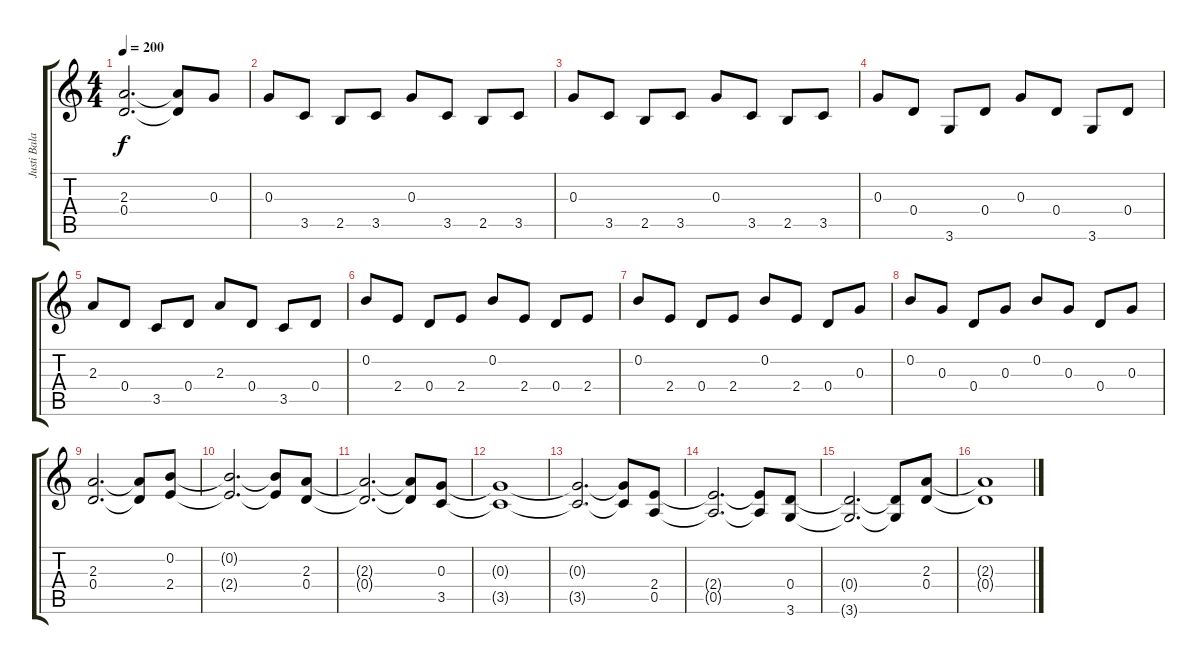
\track ("Justi Bala" "Justi Bala") {instrument overdrivenguitar}
\staff {score tabs}
\tuning (E4 B3 G3 D3 A2 E2) {hide}
\ts (4 4)
\tempo 200
\clef g2
\ks c
(2.3{t} 0.4{t}).2{d dy f} (2.3{t} 0.4{t}).8 0.3.8 |
0.3.8 3.5.8 2.5.8 3.5.8 0.3.8 3.5.8 2.5.8 3.5.8 |
0.3.8 3.5.8 2.5.8 3.5.8 0.3.8 3.5.8 2.5.8 3.5.8 |
0.3.8 0.4.8 3.6.8 0.4.8 0.3.8 0.4.8 3.6.8 0.4.8 |
2.3.8 0.4.8 3.5.8 0.4.8 2.3.8 0.4.8 3.5.8 0.4.8 |
0.2.8 2.4.8 0.4.8 2.4.8 0.2.8 2.4.8 0.4.8 2.4.8 |
0.2.8 2.4.8 0.4.8 2.4.8 0.2.8 2.4.8 0.4.8 0.3.8 |
0.2.8 0.3.8 0.4.8 0.3.8 0.2.8 0.3.8 0.4.8 0.3.8 |
(2.3 0.4).2{d} (2.3{t} 0.4{t}).8 (0.2 2.4).8 |
(0.2{t} 2.4{t}).2{d} (0.2{t} 2.4{t}).8 (2.3 0.4).8 |
(2.3{t} 0.4{t}).2{d} (2.3{t} 0.4{t}).8 (0.3 3.5).8 |
(0.3{t} 3.5{t}).1 |
(0.3{t} 3.5{t}).2{d} (0.3{t} 3.5{t}).8 (2.4 0.5).8 |
(2.4{t} 0.5{t}).2{d} (2.4{t} 0.5{t}).8 (0.4 3.6).8 |
(0.4{t} 3.6{t}).2{d} (0.4{t} 3.6{t}).8 (2.3 0.4).8 |
(2.3{t} 0.4{t}).1
